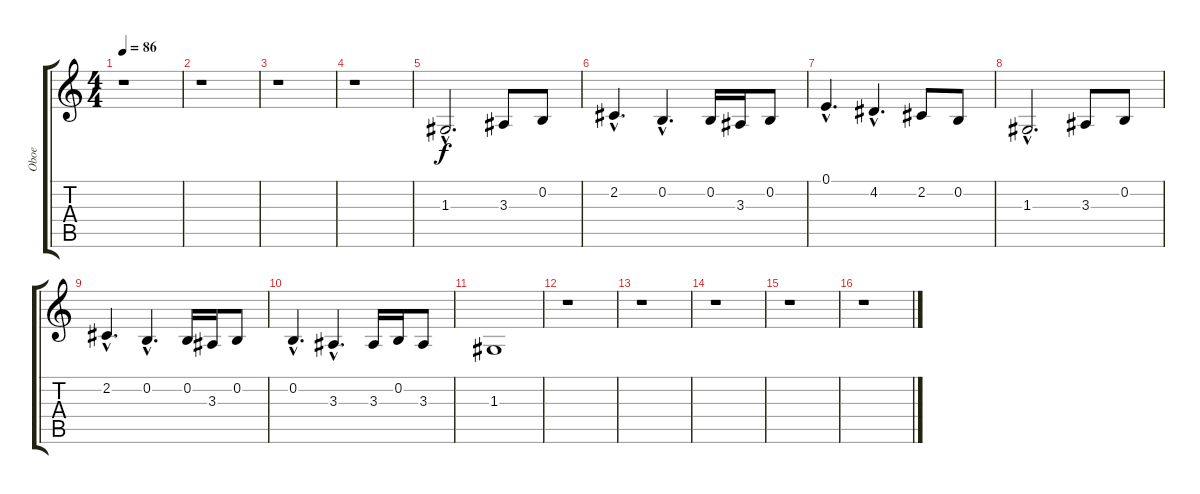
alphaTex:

\track ("Oboe" "Oboe") {instrument oboe}
\staff {score tabs}
\tuning (E4 B3 G3 D3 A2 E2) {hide}
\ts (4 4)
\tempo 86
\clef g2
\ks c
r.1{dy f} |
r.1 |
r.1 |
r.1 |
1.3{hac}.2{d} 3.3.8 0.2.8 |
2.2{hac}.4{d} 0.2{hac}.4{d} 0.2.16 3.3.16 0.2.8 |
0.1{hac}.4{d} 4.2{hac}.4{d} 2.2.8 0.2.8 |
1.3{hac}.2{d} 3.3.8 0.2.8 |
2.2{hac}.4{d} 0.2{hac}.4{d} 0.2.16 3.3.16 0.2.8 |
0.2{hac}.4{d} 3.3{hac}.4{d} 3.3.16 0.2.16 3.3.8 |
1.3.1{volume 11} |
r.1 |
r.1 |
r.1 |
r.1 |
r.1
